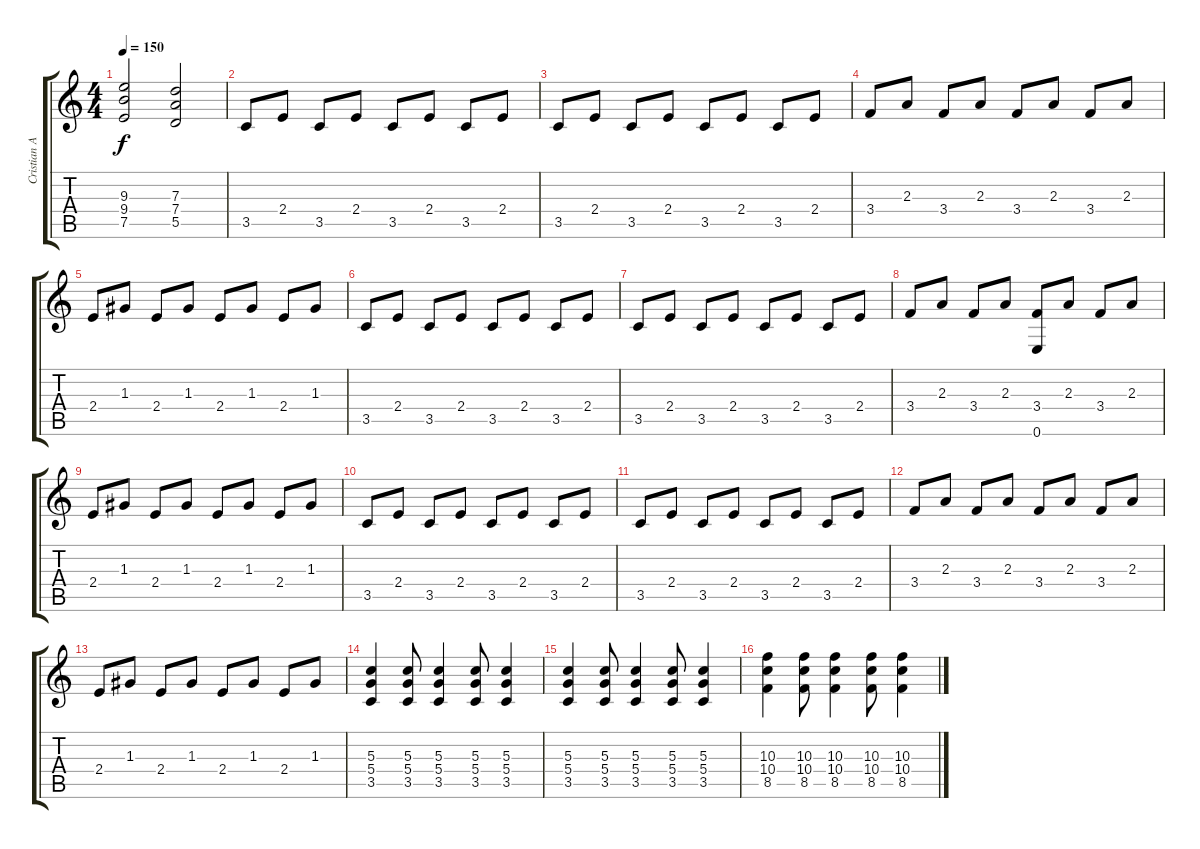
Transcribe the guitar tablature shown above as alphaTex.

\track ("Cristian Aldana" "Cristian A") {instrument distortionguitar}
\staff {score tabs}
\tuning (E4 B3 G3 D3 A2 E2) {hide}
\ts (4 4)
\tempo 150
\clef g2
\ks c
(9.3 9.4 7.5).2{dy f instrument distortionguitar} (7.3 7.4 5.5).2 |
3.5.8 2.4.8 3.5.8 2.4.8 3.5.8 2.4.8 3.5.8 2.4.8 |
3.5.8 2.4.8 3.5.8 2.4.8 3.5.8 2.4.8 3.5.8 2.4.8 |
3.4.8 2.3.8 3.4.8 2.3.8 3.4.8 2.3.8 3.4.8 2.3.8 |
2.4.8 1.3.8 2.4.8 1.3.8 2.4.8 1.3.8 2.4.8 1.3.8 |
3.5.8 2.4.8 3.5.8 2.4.8 3.5.8 2.4.8 3.5.8 2.4.8 |
3.5.8 2.4.8 3.5.8 2.4.8 3.5.8 2.4.8 3.5.8 2.4.8 |
3.4.8 2.3.8 3.4.8 2.3.8 (3.4 0.6).8 2.3.8 3.4.8 2.3.8 |
2.4.8 1.3.8 2.4.8 1.3.8 2.4.8 1.3.8 2.4.8 1.3.8 |
3.5.8 2.4.8 3.5.8 2.4.8 3.5.8 2.4.8 3.5.8 2.4.8 |
3.5.8 2.4.8 3.5.8 2.4.8 3.5.8 2.4.8 3.5.8 2.4.8 |
3.4.8 2.3.8 3.4.8 2.3.8 3.4.8 2.3.8 3.4.8 2.3.8 |
2.4.8 1.3.8 2.4.8 1.3.8 2.4.8 1.3.8 2.4.8 1.3.8 |
(5.3 5.4 3.5).4 (5.3 5.4 3.5).8 (5.3 5.4 3.5).4 (5.3 5.4 3.5).8 (5.3 5.4 3.5).4 |
(5.3 5.4 3.5).4 (5.3 5.4 3.5).8 (5.3 5.4 3.5).4 (5.3 5.4 3.5).8 (5.3 5.4 3.5).4 |
(10.3 10.4 8.5).4 (10.3 10.4 8.5).8 (10.3 10.4 8.5).4 (10.3 10.4 8.5).8 (10.3 10.4 8.5).4
